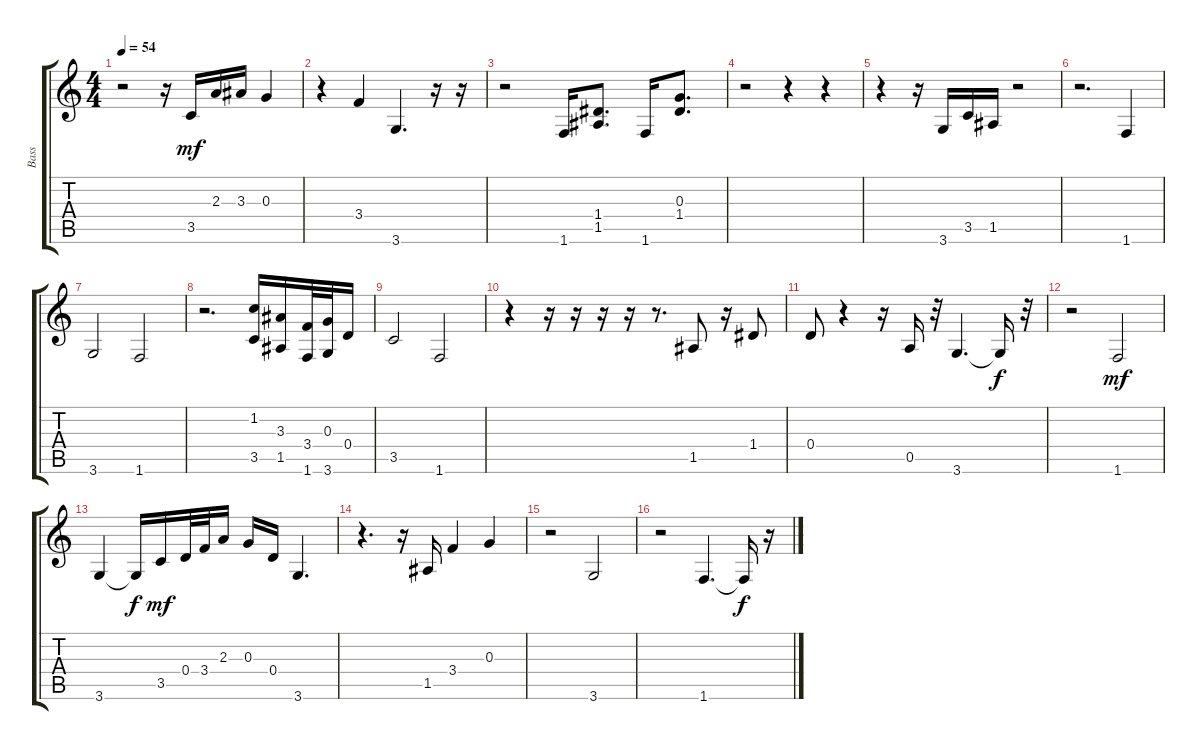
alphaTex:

\track ("Bass" "Bass") {instrument fretlessbass}
\staff {score tabs}
\tuning (E4 B3 G3 D3 A2 E2) {hide}
\ts (4 4)
\tempo 54
\clef g2
\ks c
r.2{dy f} r.16 3.5.16{dy mf} 2.3.16 3.3.16 0.3.4 |
r.4 3.4.4 3.6.4{d} r.16 r.16 |
r.2 1.6.16 (1.4 1.5).8{d} 1.6.16 (0.3 1.4).8{d} |
r.2 r.4 r.4 |
r.4 r.16 3.6.16 3.5.16 1.5.16 r.2 |
r.2{d} 1.6.4 |
3.6.2 1.6.2 |
r.2{d} (1.2 3.5).16 (3.3 1.5).16 (3.4 1.6).32 (0.3 3.6).32 0.4.16 |
3.5.2 1.6.2 |
r.4 r.16 r.16 r.16 r.16 r.8{d} 1.5.8 r.16 1.4.8 |
0.4.8 r.4 r.16 0.5.16 r.32 3.6.4{d} 3.6{t}.16{dy f} r.32 |
r.2 1.6.2{dy mf} |
3.6.4 3.6{t}.16{dy f} 3.5.16{dy mf} 0.4.32 3.4.32 2.3.16 0.3.16 0.4.16 3.6.4{d} |
r.4{d} r.16 1.5.16 3.4.4 0.3.4 |
r.2 3.6.2 |
r.2 1.6.4{d} 1.6{t}.16{dy f} r.16
